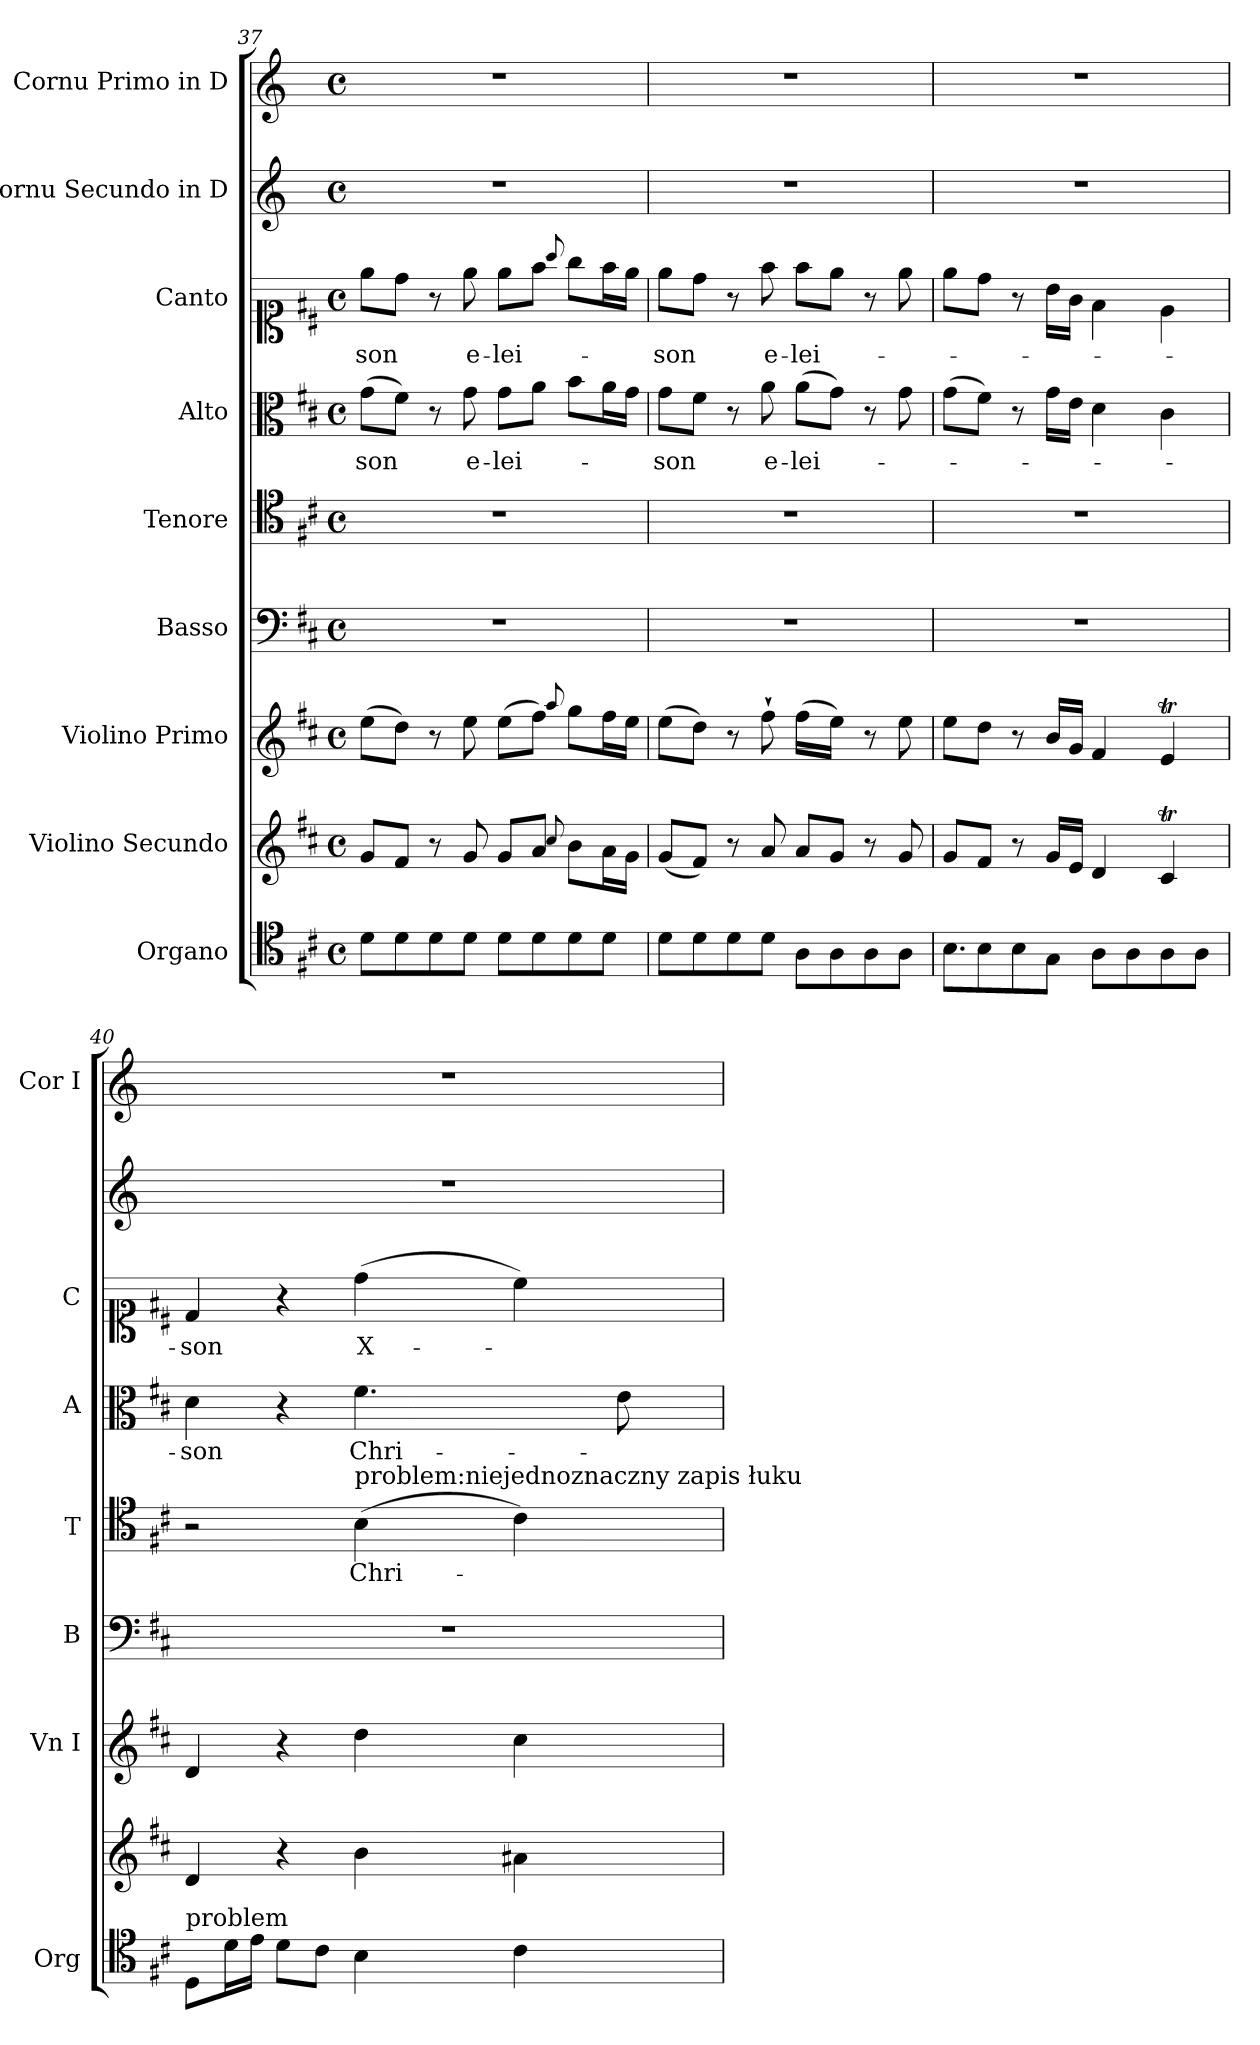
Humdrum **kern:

**kern	**kern	**kern	**kern	**kern	**text	**kern	**text	**kern	**text	**kern	**kern
*part9	*part8	*part7	*part6	*part5	*part5	*part4	*part4	*part3	*part3	*part2	*part1
*staff9	*staff8	*staff7	*staff6	*staff5	*staff5	*staff4	*staff4	*staff3	*staff3	*staff2	*staff1
*I"Organo	*I"Violino Secundo	*I"Violino Primo	*I"Basso	*I"Tenore	*	*I"Alto	*	*I"Canto	*	*I"Cornu Secundo in D	*I"Cornu Primo in D
*I'Org	*	*I'Vn I	*I'B	*I'T	*	*I'A	*	*I'C	*	*	*I'Cor I
*clefC4	*clefG2	*clefG2	*clefF4	*clefC4	*	*clefC3	*	*clefC1	*	*clefG2	*clefG2
*	*	*	*	*	*	*	*	*	*	*ITrd6c10	*ITrd6c10
*k[f#c#]	*k[f#c#]	*k[f#c#]	*k[f#c#]	*k[f#c#]	*	*k[f#c#]	*	*k[f#c#]	*	*k[f#c#]	*k[f#c#]
*M4/4	*M4/4	*M4/4	*M4/4	*M4/4	*	*M4/4	*	*M4/4	*	*M4/4	*M4/4
*met(c)	*met(c)	*met(c)	*met(c)	*met(c)	*	*met(c)	*	*met(c)	*	*met(c)	*met(c)
=37	=37	=37	=37	=37	=37	=37	=37	=37	=37	=37	=37
8d\L	8g/L	(8ee\L	1r	1r	.	(8g\L	-son	8ee\L	-son	1r	1r
8d\	8f#/J	8dd\J)	.	.	.	8f#\J)	.	8dd\J	.	.	.
8d\	8r	8r	.	.	.	8r	.	8r	.	.	.
8d\J	8g/	8ee\	.	.	.	8g\	e-	8ee\	e-	.	.
8d\L	8g/L	(8ee\L	.	.	.	8g\L	-lei-	8ee\L	-lei-	.	.
8d\	8a/J	8ff#\J)	.	.	.	8a\J	.	8ff#\J	.	.	.
.	8qqcc#/	8qqaa/	.	.	.	.	.	8qqaa/	.	.	.
8d\	8b\L	8gg\L	.	.	.	8b\L	.	8gg\L	.	.	.
8d\J	16a\L	16ff#\L	.	.	.	16a\L	.	16ff#\L	.	.	.
.	16g\JJ	16ee\JJ	.	.	.	16g\JJ	.	16ee\JJ	.	.	.
=38	=38	=38	=38	=38	=38	=38	=38	=38	=38	=38	=38
8d\L	(8g/L	(8ee\L	1r	1r	.	8g\L	-son	8ee\L	-son	1r	1r
8d\	8f#/J)	8dd\J)	.	.	.	8f#\J	.	8dd\J	.	.	.
8d\	8r	8r	.	.	.	8r	.	8r	.	.	.
8d\J	8a/	8ff#`\	.	.	.	8a\	e-	8ff#\	e-	.	.
!	!	!LO:N:vis=16	!	!	!	!	!	!	!	!	!
8A\L	8a/L	(8ff#\LL	.	.	.	(8a\L	-lei-	8ff#\L	-lei-	.	.
!	!	!LO:N:vis=16	!	!	!	!	!	!	!	!	!
8A\	8g/J	8ee\JJ)	.	.	.	8g\J)	.	8ee\J	.	.	.
8A\	8r	8r	.	.	.	8r	.	8r	.	.	.
8A\J	8g/	8ee\	.	.	.	8g\	.	8ee\	.	.	.
=39	=39	=39	=39	=39	=39	=39	=39	=39	=39	=39	=39
!LO:N:vis=8.	!	!	!	!	!	!	!	!	!	!	!
8B\L	8g/L	8ee\L	1r	1r	.	(8g\L	.	8ee\L	.	1r	1r
8B\	8f#/J	8dd\J	.	.	.	8f#\J)	.	8dd\J	.	.	.
8B\	8r	8r	.	.	.	8r	.	8r	.	.	.
8G\J	16g/LL	16b/LL	.	.	.	16g\LL	.	16b\LL	.	.	.
.	16e/JJ	16g/JJ	.	.	.	16e\JJ	.	16g\JJ	.	.	.
8A\L	4d/	4f#/	.	.	.	4d\	.	4f#\	.	.	.
8A\	.	.	.	.	.	.	.	.	.	.	.
8A\	4c#t/	4eT/	.	.	.	4c#\	.	4e\	.	.	.
8A\J	.	.	.	.	.	.	.	.	.	.	.
=40	=40	=40	=40	=40	=40	=40	=40	=40	=40	=40	=40
!LO:TX:a:t=problem	!	!	!	!	!	!	!	!	!	!	!
8D/L	4d/	4d/	1r	2r	.	4d\	-son	4d/	-son	1r	1r
16d\L	.	.	.	.	.	.	.	.	.	.	.
16e\JJ	.	.	.	.	.	.	.	.	.	.	.
8d\L	4r	4r	.	.	.	4r	.	4r	.	.	.
8c#\J	.	.	.	.	.	.	.	.	.	.	.
!	!	!	!	!LO:TX:a:t=problem&colon;niejednoznaczny zapis łuku	!	!	!	!	!	!	!
4B\	4b\	4dd\	.	(4B\	Chri-	4.f#\	Chri-	(4dd\	X-	.	.
4c#\	4a#X\	4cc#\	.	4c#\)	.	.	.	4cc#\)	.	.	.
.	.	.	.	.	.	8e\	.	.	.	.	.
=	=	=	=	=	=	=	=	=	=	=	=
*-	*-	*-	*-	*-	*-	*-	*-	*-	*-	*-	*-
